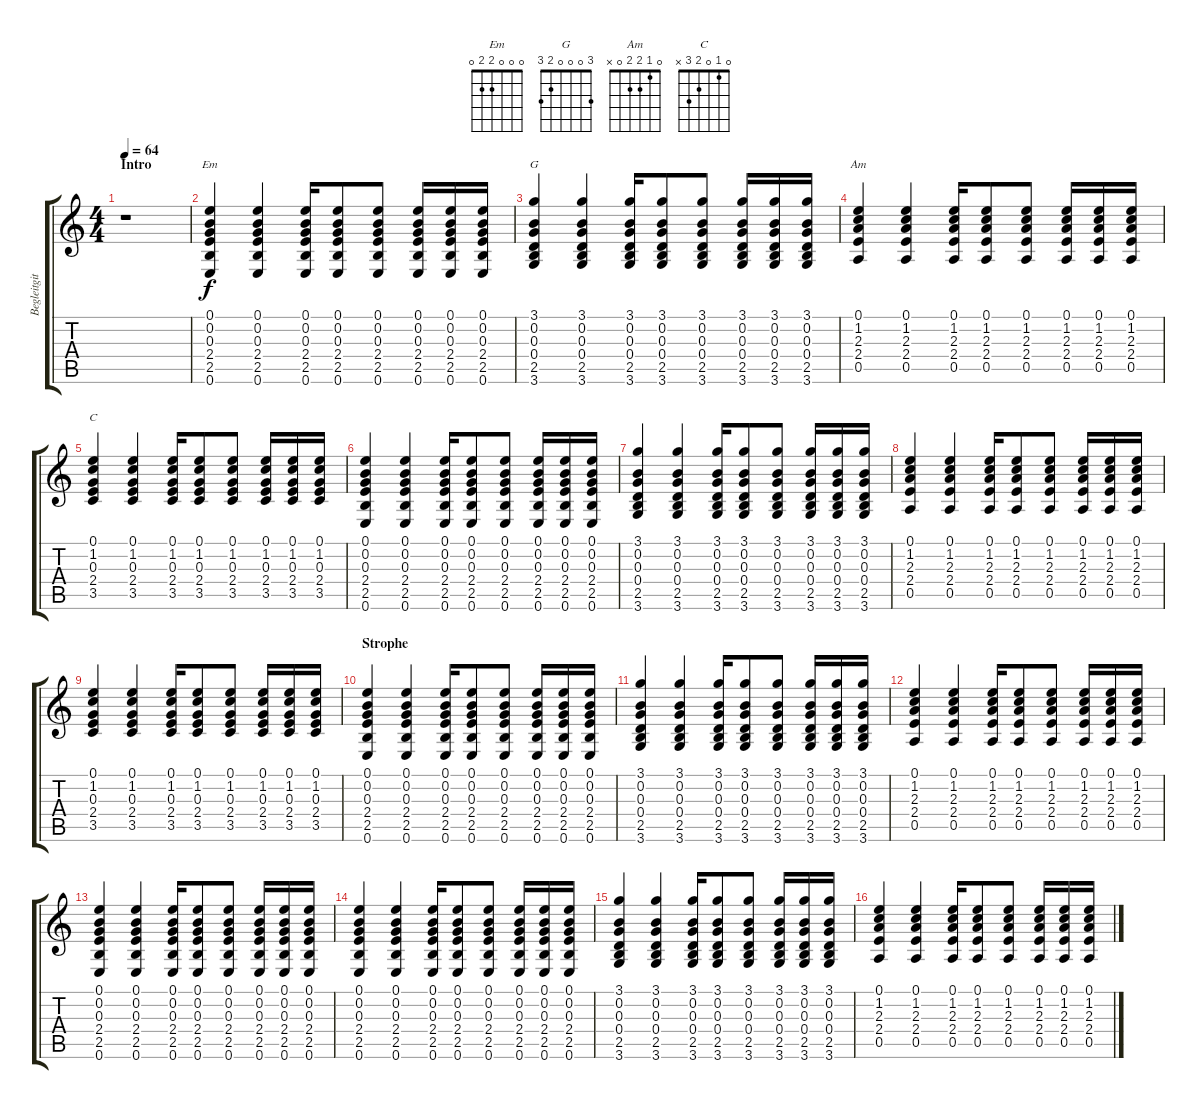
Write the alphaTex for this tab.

\track ("Begleitgitarre" "Begleitgit") {instrument acousticguitarsteel}
\staff {score tabs}
\tuning (E4 B3 G3 D3 A2 E2) {hide}
\chord ("Em" 0 0 0 2 2 0)
\chord ("G" 3 0 0 0 2 3)
\chord ("Am" 0 1 2 2 0 x)
\chord ("C" 0 1 0 2 3 x)
\ts (4 4)
\section ("" "Intro")
\tempo 64
\clef g2
\ks c
r.1{dy f instrument acousticguitarsteel} |
(0.1 0.2 0.3 2.4 2.5 0.6).4{ch "Em"} (0.1 0.2 0.3 2.4 2.5 0.6).4 (0.1 0.2 0.3 2.4 2.5 0.6).16 (0.1 0.2 0.3 2.4 2.5 0.6).8 (0.1 0.2 0.3 2.4 2.5 0.6).8 (0.1 0.2 0.3 2.4 2.5 0.6).16 (0.1 0.2 0.3 2.4 2.5 0.6).16 (0.1 0.2 0.3 2.4 2.5 0.6).16 |
(3.1 0.2 0.3 0.4 2.5 3.6).4{ch "G"} (3.1 0.2 0.3 0.4 2.5 3.6).4 (3.1 0.2 0.3 0.4 2.5 3.6).16 (3.1 0.2 0.3 0.4 2.5 3.6).8 (3.1 0.2 0.3 0.4 2.5 3.6).8 (3.1 0.2 0.3 0.4 2.5 3.6).16 (3.1 0.2 0.3 0.4 2.5 3.6).16 (3.1 0.2 0.3 0.4 2.5 3.6).16 |
(0.1 1.2 2.3 2.4 0.5).4{ch "Am"} (0.1 1.2 2.3 2.4 0.5).4 (0.1 1.2 2.3 2.4 0.5).16 (0.1 1.2 2.3 2.4 0.5).8 (0.1 1.2 2.3 2.4 0.5).8 (0.1 1.2 2.3 2.4 0.5).16 (0.1 1.2 2.3 2.4 0.5).16 (0.1 1.2 2.3 2.4 0.5).16 |
(0.1 1.2 0.3 2.4 3.5).4{ch "C"} (0.1 1.2 0.3 2.4 3.5).4 (0.1 1.2 0.3 2.4 3.5).16 (0.1 1.2 0.3 2.4 3.5).8 (0.1 1.2 0.3 2.4 3.5).8 (0.1 1.2 0.3 2.4 3.5).16 (0.1 1.2 0.3 2.4 3.5).16 (0.1 1.2 0.3 2.4 3.5).16 |
(0.1 0.2 0.3 2.4 2.5 0.6).4 (0.1 0.2 0.3 2.4 2.5 0.6).4 (0.1 0.2 0.3 2.4 2.5 0.6).16 (0.1 0.2 0.3 2.4 2.5 0.6).8 (0.1 0.2 0.3 2.4 2.5 0.6).8 (0.1 0.2 0.3 2.4 2.5 0.6).16 (0.1 0.2 0.3 2.4 2.5 0.6).16 (0.1 0.2 0.3 2.4 2.5 0.6).16 |
(3.1 0.2 0.3 0.4 2.5 3.6).4 (3.1 0.2 0.3 0.4 2.5 3.6).4 (3.1 0.2 0.3 0.4 2.5 3.6).16 (3.1 0.2 0.3 0.4 2.5 3.6).8 (3.1 0.2 0.3 0.4 2.5 3.6).8 (3.1 0.2 0.3 0.4 2.5 3.6).16 (3.1 0.2 0.3 0.4 2.5 3.6).16 (3.1 0.2 0.3 0.4 2.5 3.6).16 |
(0.1 1.2 2.3 2.4 0.5).4 (0.1 1.2 2.3 2.4 0.5).4 (0.1 1.2 2.3 2.4 0.5).16 (0.1 1.2 2.3 2.4 0.5).8 (0.1 1.2 2.3 2.4 0.5).8 (0.1 1.2 2.3 2.4 0.5).16 (0.1 1.2 2.3 2.4 0.5).16 (0.1 1.2 2.3 2.4 0.5).16 |
(0.1 1.2 0.3 2.4 3.5).4 (0.1 1.2 0.3 2.4 3.5).4 (0.1 1.2 0.3 2.4 3.5).16 (0.1 1.2 0.3 2.4 3.5).8 (0.1 1.2 0.3 2.4 3.5).8 (0.1 1.2 0.3 2.4 3.5).16 (0.1 1.2 0.3 2.4 3.5).16 (0.1 1.2 0.3 2.4 3.5).16 |
\section ("" "Strophe")
(0.1 0.2 0.3 2.4 2.5 0.6).4 (0.1 0.2 0.3 2.4 2.5 0.6).4 (0.1 0.2 0.3 2.4 2.5 0.6).16 (0.1 0.2 0.3 2.4 2.5 0.6).8 (0.1 0.2 0.3 2.4 2.5 0.6).8 (0.1 0.2 0.3 2.4 2.5 0.6).16 (0.1 0.2 0.3 2.4 2.5 0.6).16 (0.1 0.2 0.3 2.4 2.5 0.6).16 |
(3.1 0.2 0.3 0.4 2.5 3.6).4 (3.1 0.2 0.3 0.4 2.5 3.6).4 (3.1 0.2 0.3 0.4 2.5 3.6).16 (3.1 0.2 0.3 0.4 2.5 3.6).8 (3.1 0.2 0.3 0.4 2.5 3.6).8 (3.1 0.2 0.3 0.4 2.5 3.6).16 (3.1 0.2 0.3 0.4 2.5 3.6).16 (3.1 0.2 0.3 0.4 2.5 3.6).16 |
(0.1 1.2 2.3 2.4 0.5).4 (0.1 1.2 2.3 2.4 0.5).4 (0.1 1.2 2.3 2.4 0.5).16 (0.1 1.2 2.3 2.4 0.5).8 (0.1 1.2 2.3 2.4 0.5).8 (0.1 1.2 2.3 2.4 0.5).16 (0.1 1.2 2.3 2.4 0.5).16 (0.1 1.2 2.3 2.4 0.5).16 |
(0.1 0.2 0.3 2.4 2.5 0.6).4 (0.1 0.2 0.3 2.4 2.5 0.6).4 (0.1 0.2 0.3 2.4 2.5 0.6).16 (0.1 0.2 0.3 2.4 2.5 0.6).8 (0.1 0.2 0.3 2.4 2.5 0.6).8 (0.1 0.2 0.3 2.4 2.5 0.6).16 (0.1 0.2 0.3 2.4 2.5 0.6).16 (0.1 0.2 0.3 2.4 2.5 0.6).16 |
(0.1 0.2 0.3 2.4 2.5 0.6).4 (0.1 0.2 0.3 2.4 2.5 0.6).4 (0.1 0.2 0.3 2.4 2.5 0.6).16 (0.1 0.2 0.3 2.4 2.5 0.6).8 (0.1 0.2 0.3 2.4 2.5 0.6).8 (0.1 0.2 0.3 2.4 2.5 0.6).16 (0.1 0.2 0.3 2.4 2.5 0.6).16 (0.1 0.2 0.3 2.4 2.5 0.6).16 |
(3.1 0.2 0.3 0.4 2.5 3.6).4 (3.1 0.2 0.3 0.4 2.5 3.6).4 (3.1 0.2 0.3 0.4 2.5 3.6).16 (3.1 0.2 0.3 0.4 2.5 3.6).8 (3.1 0.2 0.3 0.4 2.5 3.6).8 (3.1 0.2 0.3 0.4 2.5 3.6).16 (3.1 0.2 0.3 0.4 2.5 3.6).16 (3.1 0.2 0.3 0.4 2.5 3.6).16 |
(0.1 1.2 2.3 2.4 0.5).4 (0.1 1.2 2.3 2.4 0.5).4 (0.1 1.2 2.3 2.4 0.5).16 (0.1 1.2 2.3 2.4 0.5).8 (0.1 1.2 2.3 2.4 0.5).8 (0.1 1.2 2.3 2.4 0.5).16 (0.1 1.2 2.3 2.4 0.5).16 (0.1 1.2 2.3 2.4 0.5).16
